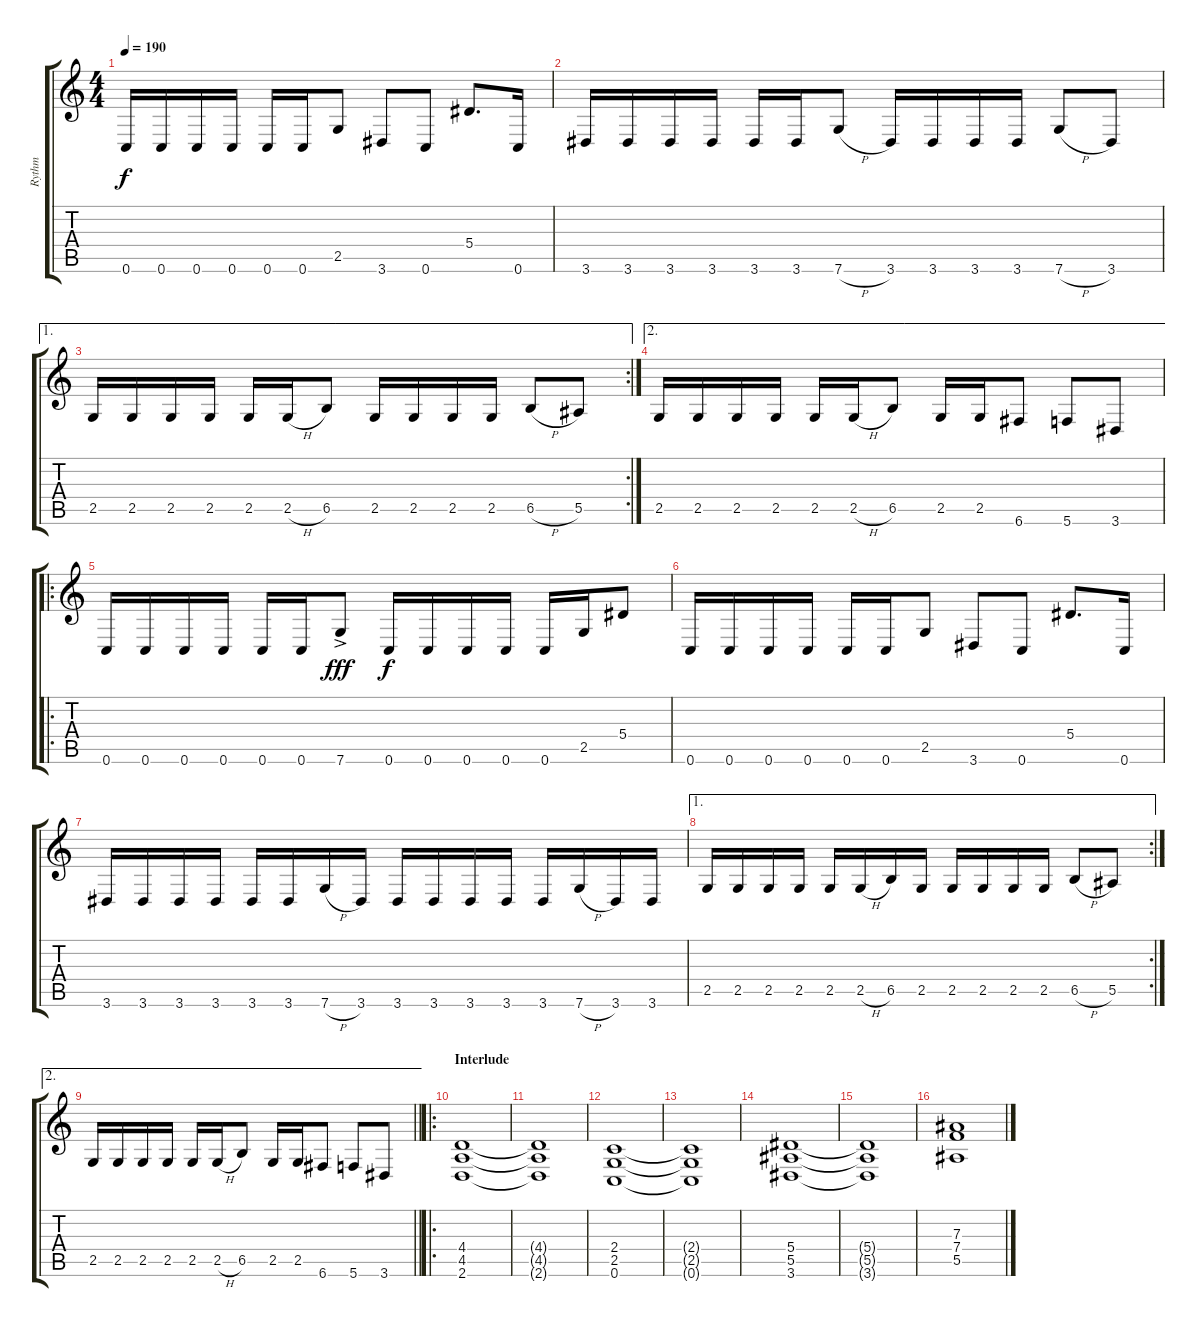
\track ("Rythm" "Rythm") {instrument distortionguitar}
\staff {score tabs}
\tuning (C4 G3 Eb3 Bb2 F2 C2) {hide}
\ts (4 4)
\tempo 190
\clef g2
\ks c
0.6.16{dy f} 0.6.16 0.6.16 0.6.16 0.6.16 0.6.16 2.5.8 3.6.8 0.6.8 5.4.8{d} 0.6.16 |
3.6.16 3.6.16 3.6.16 3.6.16 3.6.16 3.6.16 7.6{h}.8 3.6.16 3.6.16 3.6.16 3.6.16 7.6{h}.8 3.6.8 |
\ae 1
\rc 2
2.5.16 2.5.16 2.5.16 2.5.16 2.5.16 2.5{h}.16 6.5.8 2.5.16 2.5.16 2.5.16 2.5.16 6.5{h}.8 5.5.8 |
\ae 2
2.5.16 2.5.16 2.5.16 2.5.16 2.5.16 2.5{h}.16 6.5.8 2.5.16 2.5.16 6.6.8 5.6.8 3.6.8 |
\ro
0.6.16 0.6.16 0.6.16 0.6.16 0.6.16 0.6.16 7.6{ac}.8{dy fff} 0.6.16{dy f} 0.6.16 0.6.16 0.6.16 0.6.16 2.5.16 5.4.8 |
0.6.16 0.6.16 0.6.16 0.6.16 0.6.16 0.6.16 2.5.8 3.6.8 0.6.8 5.4.8{d} 0.6.16 |
3.6.16 3.6.16 3.6.16 3.6.16 3.6.16 3.6.16 7.6{h}.16 3.6.16 3.6.16 3.6.16 3.6.16 3.6.16 3.6.16 7.6{h}.16 3.6.16 3.6.16 |
\ae 1
\rc 2
2.5.16 2.5.16 2.5.16 2.5.16 2.5.16 2.5{h}.16 6.5.16 2.5.16 2.5.16 2.5.16 2.5.16 2.5.16 6.5{h}.8 5.5.8 |
\ae 2
\barLineRight lightlight
2.5.16 2.5.16 2.5.16 2.5.16 2.5.16 2.5{h}.16 6.5.8 2.5.16 2.5.16 6.6.8 5.6.8 3.6.8 |
\ro
\section ("" "Interlude")
(4.4 4.5 2.6).1 |
(4.4{t} 4.5{t} 2.6{t}).1 |
(2.4 2.5 0.6).1 |
(2.4{t} 2.5{t} 0.6{t}).1 |
(5.4 5.5 3.6).1 |
(5.4{t} 5.5{t} 3.6{t}).1 |
(7.3 7.4 5.5).1
